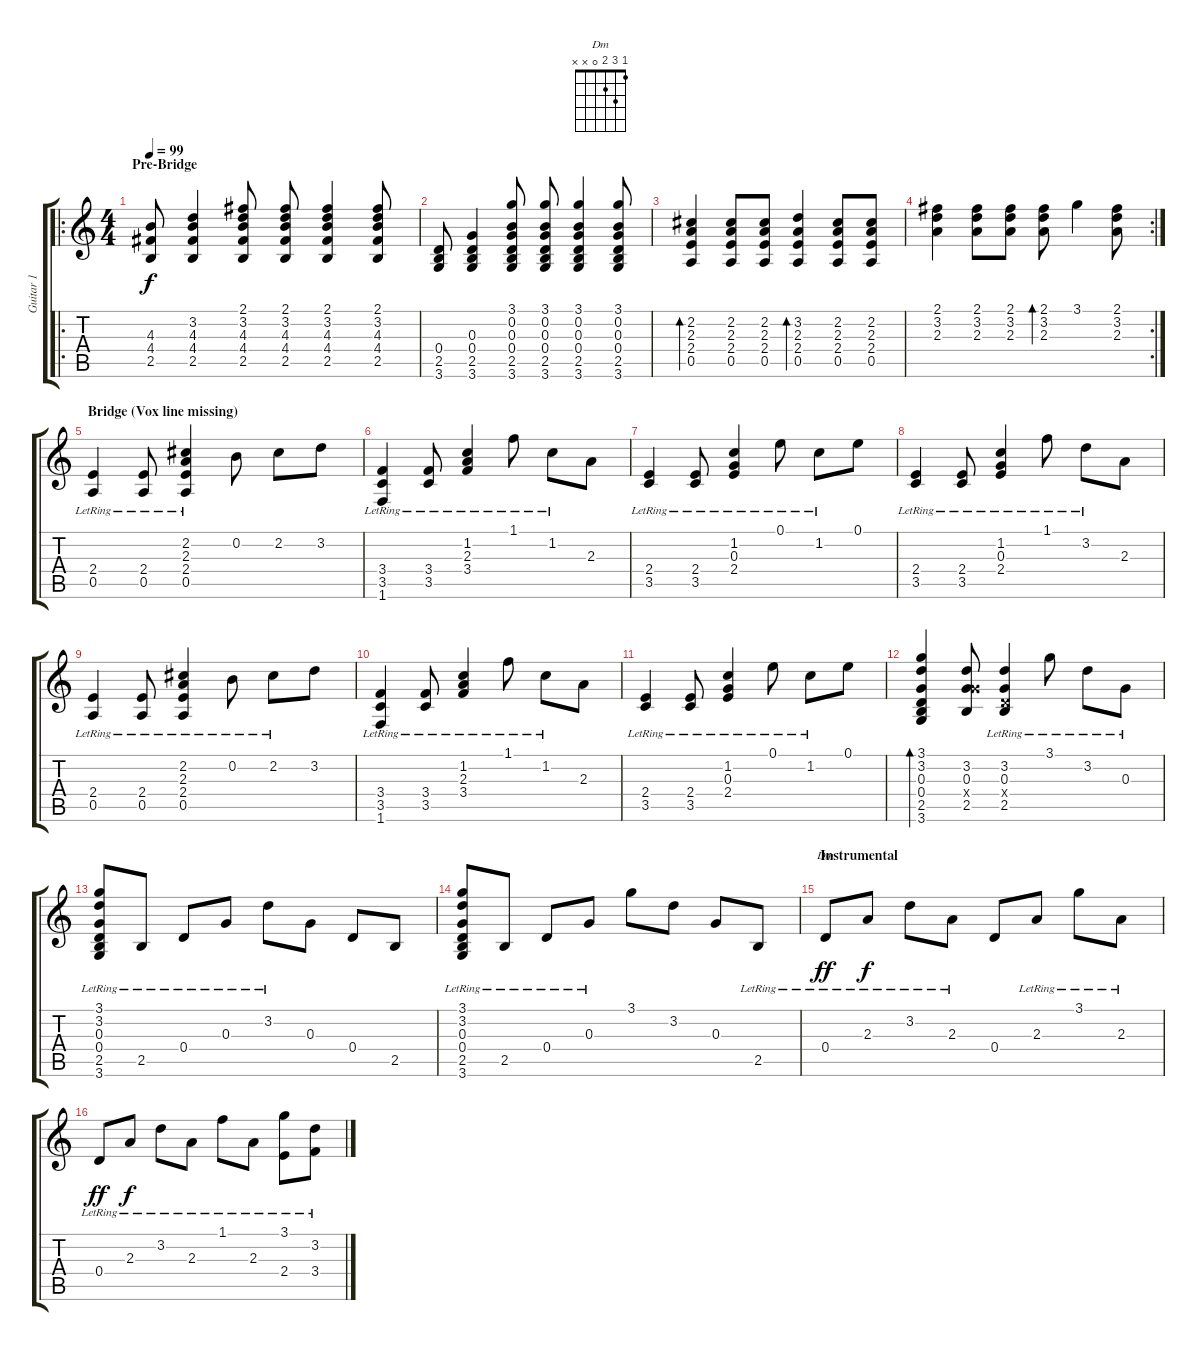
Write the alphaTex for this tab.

\track ("Guitar 1" "Guitar 1") {instrument electricguitarjazz}
\staff {score tabs}
\tuning (E4 B3 G3 D3 A2 E2) {hide}
\chord ("Dm" 1 3 2 0 x x)
\ro
\ts (4 4)
\section ("" "Pre-Bridge")
\tempo 99
\clef g2
\ks c
(4.3 4.4 2.5).8{dy f} (3.2 4.3 4.4 2.5).4 (2.1 3.2 4.3 4.4 2.5).8 (2.1 3.2 4.3 4.4 2.5).8 (2.1 3.2 4.3 4.4 2.5).4 (2.1 3.2 4.3 4.4 2.5).8 |
(0.4 2.5 3.6).8 (0.3 0.4 2.5 3.6).4 (3.1 0.2 0.3 0.4 2.5 3.6).8 (3.1 0.2 0.3 0.4 2.5 3.6).8 (3.1 0.2 0.3 0.4 2.5 3.6).4 (3.1 0.2 0.3 0.4 2.5 3.6).8 |
(2.2 2.3 2.4 0.5).4{bd 120} (2.2 2.3 2.4 0.5).8 (2.2 2.3 2.4 0.5).8 (3.2 2.3 2.4 0.5).4{bd 120} (2.2 2.3 2.4 0.5).8 (2.2 2.3 2.4 0.5).8 |
\rc 2
(2.1 3.2 2.3).4 (2.1 3.2 2.3).8 (2.1 3.2 2.3).8 (2.1 3.2 2.3).8{bd 120} 3.1.4 (2.1 3.2 2.3).8 |
\section ("" "Bridge (Vox line missing)")
(2.4{lr} 0.5{lr}).4{volume 13} (2.4{lr} 0.5{lr}).8 (2.2{lr} 2.3{lr} 2.4{lr} 0.5{lr}).4 0.2.8 2.2.8 3.2.8 |
(3.4{lr} 3.5{lr} 1.6{lr}).4 (3.4 3.5{lr}).8 (1.2{lr} 2.3{lr} 3.4{lr}).4 1.1{lr}.8 1.2{lr}.8 2.3.8 |
(2.4{lr} 3.5{lr}).4 (2.4{lr} 3.5{lr}).8 (1.2{lr} 0.3{lr} 2.4{lr}).4 0.1{lr}.8 1.2{lr}.8 0.1.8 |
(2.4{lr} 3.5{lr}).4 (2.4{lr} 3.5{lr}).8 (1.2{lr} 0.3{lr} 2.4{lr}).4 1.1{lr}.8 3.2{lr}.8 2.3.8 |
(2.4{lr} 0.5{lr}).4 (2.4{lr} 0.5{lr}).8 (2.2{lr} 2.3{lr} 2.4{lr} 0.5{lr}).4 0.2{lr}.8 2.2{lr}.8 3.2.8 |
(3.4{lr} 3.5{lr} 1.6{lr}).4 (3.4{lr} 3.5{lr}).8 (1.2{lr} 2.3{lr} 3.4{lr}).4 1.1{lr}.8 1.2{lr}.8 2.3.8 |
(2.4{lr} 3.5{lr}).4 (2.4{lr} 3.5{lr}).8 (1.2{lr} 0.3{lr} 2.4{lr}).4 0.1{lr}.8 1.2{lr}.8 0.1.8 |
(3.1 3.2 0.3 0.4 2.5 3.6).4{bd 60} (3.2 0.3 5.4{x} 2.5).8 (3.2{lr} 0.3{lr} 0.4{x} 2.5{lr}).4 3.1{lr}.8 3.2{lr}.8 0.3{lr}.8 |
(3.1{lr} 3.2{lr} 0.3{lr} 0.4{lr} 2.5{lr} 3.6{lr}).8 2.5{lr}.8 0.4{lr}.8 0.3{lr}.8 3.2{lr}.8 0.3.8 0.4.8 2.5.8 |
(3.1{lr} 3.2{lr} 0.3{lr} 0.4{lr} 2.5{lr} 3.6{lr}).8{volume 8 instrument electricguitarjazz} 2.5{lr}.8 0.4{lr}.8 0.3{lr}.8 3.1.8 3.2.8 0.3.8 2.5{lr}.8 |
\section ("" "Instrumental")
0.4{lr}.8{ch "Dm" dy ff} 2.3{lr}.8{dy f} 3.2{lr}.8 2.3{lr}.8 0.4.8 2.3{lr}.8 3.1{lr}.8 2.3{lr}.8 |
0.4{lr}.8{dy ff} 2.3{lr}.8{dy f} 3.2{lr}.8 2.3{lr}.8 1.1{lr}.8 2.3{lr}.8 (3.1{lr} 2.4{lr}).8 (3.2{lr} 3.4{lr}).8
